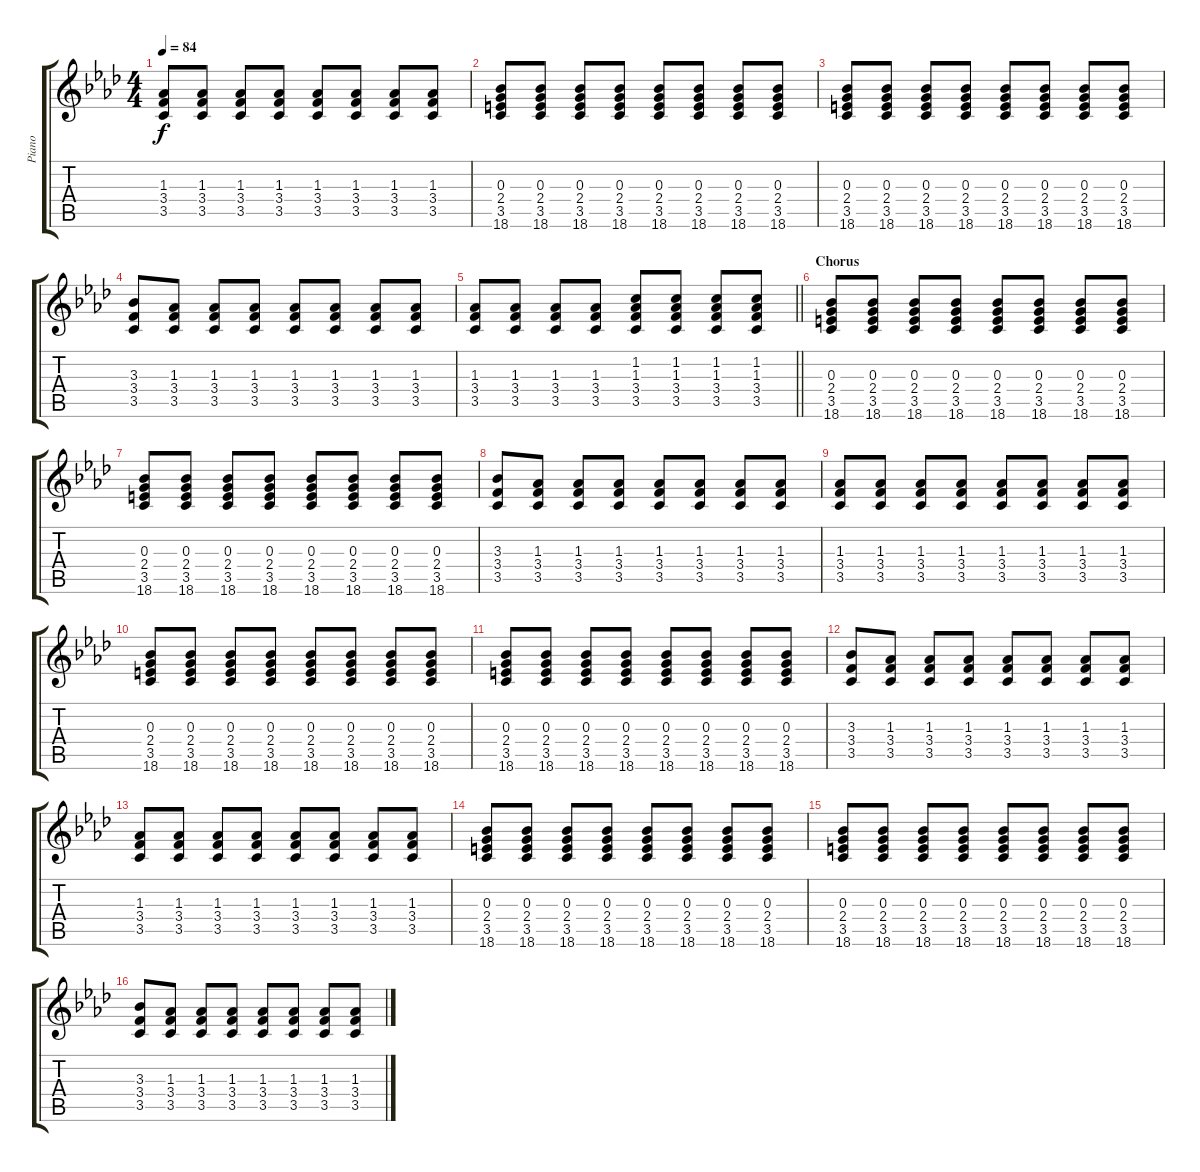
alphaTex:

\track ("Piano" "Piano") {instrument acousticgrandpiano}
\staff {score tabs}
\tuning (E5 B4 G4 D4 A3 E3) {hide}
\ts (4 4)
\tempo 84
\clef g2
\ks ab
(1.3 3.4 3.5).8{dy f} (1.3 3.4 3.5).8 (1.3 3.4 3.5).8 (1.3 3.4 3.5).8 (1.3 3.4 3.5).8 (1.3 3.4 3.5).8 (1.3 3.4 3.5).8 (1.3 3.4 3.5).8 |
(0.3 2.4 3.5 18.6).8 (0.3 2.4 3.5 18.6).8 (0.3 2.4 3.5 18.6).8 (0.3 2.4 3.5 18.6).8 (0.3 2.4 3.5 18.6).8 (0.3 2.4 3.5 18.6).8 (0.3 2.4 3.5 18.6).8 (0.3 2.4 3.5 18.6).8 |
(0.3 2.4 3.5 18.6).8 (0.3 2.4 3.5 18.6).8 (0.3 2.4 3.5 18.6).8 (0.3 2.4 3.5 18.6).8 (0.3 2.4 3.5 18.6).8 (0.3 2.4 3.5 18.6).8 (0.3 2.4 3.5 18.6).8 (0.3 2.4 3.5 18.6).8 |
(3.3 3.4 3.5).8 (1.3 3.4 3.5).8 (1.3 3.4 3.5).8 (1.3 3.4 3.5).8 (1.3 3.4 3.5).8 (1.3 3.4 3.5).8 (1.3 3.4 3.5).8 (1.3 3.4 3.5).8 |
\barLineRight lightlight
(1.3 3.4 3.5).8 (1.3 3.4 3.5).8 (1.3 3.4 3.5).8 (1.3 3.4 3.5).8 (1.2 1.3 3.4 3.5).8 (1.2 1.3 3.4 3.5).8 (1.2 1.3 3.4 3.5).8 (1.2 1.3 3.4 3.5).8 |
\section ("" "Chorus")
(0.3 2.4 3.5 18.6).8 (0.3 2.4 3.5 18.6).8 (0.3 2.4 3.5 18.6).8 (0.3 2.4 3.5 18.6).8 (0.3 2.4 3.5 18.6).8 (0.3 2.4 3.5 18.6).8 (0.3 2.4 3.5 18.6).8 (0.3 2.4 3.5 18.6).8 |
(0.3 2.4 3.5 18.6).8 (0.3 2.4 3.5 18.6).8 (0.3 2.4 3.5 18.6).8 (0.3 2.4 3.5 18.6).8 (0.3 2.4 3.5 18.6).8 (0.3 2.4 3.5 18.6).8 (0.3 2.4 3.5 18.6).8 (0.3 2.4 3.5 18.6).8 |
(3.3 3.4 3.5).8 (1.3 3.4 3.5).8 (1.3 3.4 3.5).8 (1.3 3.4 3.5).8 (1.3 3.4 3.5).8 (1.3 3.4 3.5).8 (1.3 3.4 3.5).8 (1.3 3.4 3.5).8 |
(1.3 3.4 3.5).8 (1.3 3.4 3.5).8 (1.3 3.4 3.5).8 (1.3 3.4 3.5).8 (1.3 3.4 3.5).8 (1.3 3.4 3.5).8 (1.3 3.4 3.5).8 (1.3 3.4 3.5).8 |
(0.3 2.4 3.5 18.6).8 (0.3 2.4 3.5 18.6).8 (0.3 2.4 3.5 18.6).8 (0.3 2.4 3.5 18.6).8 (0.3 2.4 3.5 18.6).8 (0.3 2.4 3.5 18.6).8 (0.3 2.4 3.5 18.6).8 (0.3 2.4 3.5 18.6).8 |
(0.3 2.4 3.5 18.6).8 (0.3 2.4 3.5 18.6).8 (0.3 2.4 3.5 18.6).8 (0.3 2.4 3.5 18.6).8 (0.3 2.4 3.5 18.6).8 (0.3 2.4 3.5 18.6).8 (0.3 2.4 3.5 18.6).8 (0.3 2.4 3.5 18.6).8 |
(3.3 3.4 3.5).8 (1.3 3.4 3.5).8 (1.3 3.4 3.5).8 (1.3 3.4 3.5).8 (1.3 3.4 3.5).8 (1.3 3.4 3.5).8 (1.3 3.4 3.5).8 (1.3 3.4 3.5).8 |
(1.3 3.4 3.5).8 (1.3 3.4 3.5).8 (1.3 3.4 3.5).8 (1.3 3.4 3.5).8 (1.3 3.4 3.5).8 (1.3 3.4 3.5).8 (1.3 3.4 3.5).8 (1.3 3.4 3.5).8 |
(0.3 2.4 3.5 18.6).8 (0.3 2.4 3.5 18.6).8 (0.3 2.4 3.5 18.6).8 (0.3 2.4 3.5 18.6).8 (0.3 2.4 3.5 18.6).8 (0.3 2.4 3.5 18.6).8 (0.3 2.4 3.5 18.6).8 (0.3 2.4 3.5 18.6).8 |
(0.3 2.4 3.5 18.6).8 (0.3 2.4 3.5 18.6).8 (0.3 2.4 3.5 18.6).8 (0.3 2.4 3.5 18.6).8 (0.3 2.4 3.5 18.6).8 (0.3 2.4 3.5 18.6).8 (0.3 2.4 3.5 18.6).8 (0.3 2.4 3.5 18.6).8 |
(3.3 3.4 3.5).8 (1.3 3.4 3.5).8 (1.3 3.4 3.5).8 (1.3 3.4 3.5).8 (1.3 3.4 3.5).8 (1.3 3.4 3.5).8 (1.3 3.4 3.5).8 (1.3 3.4 3.5).8
